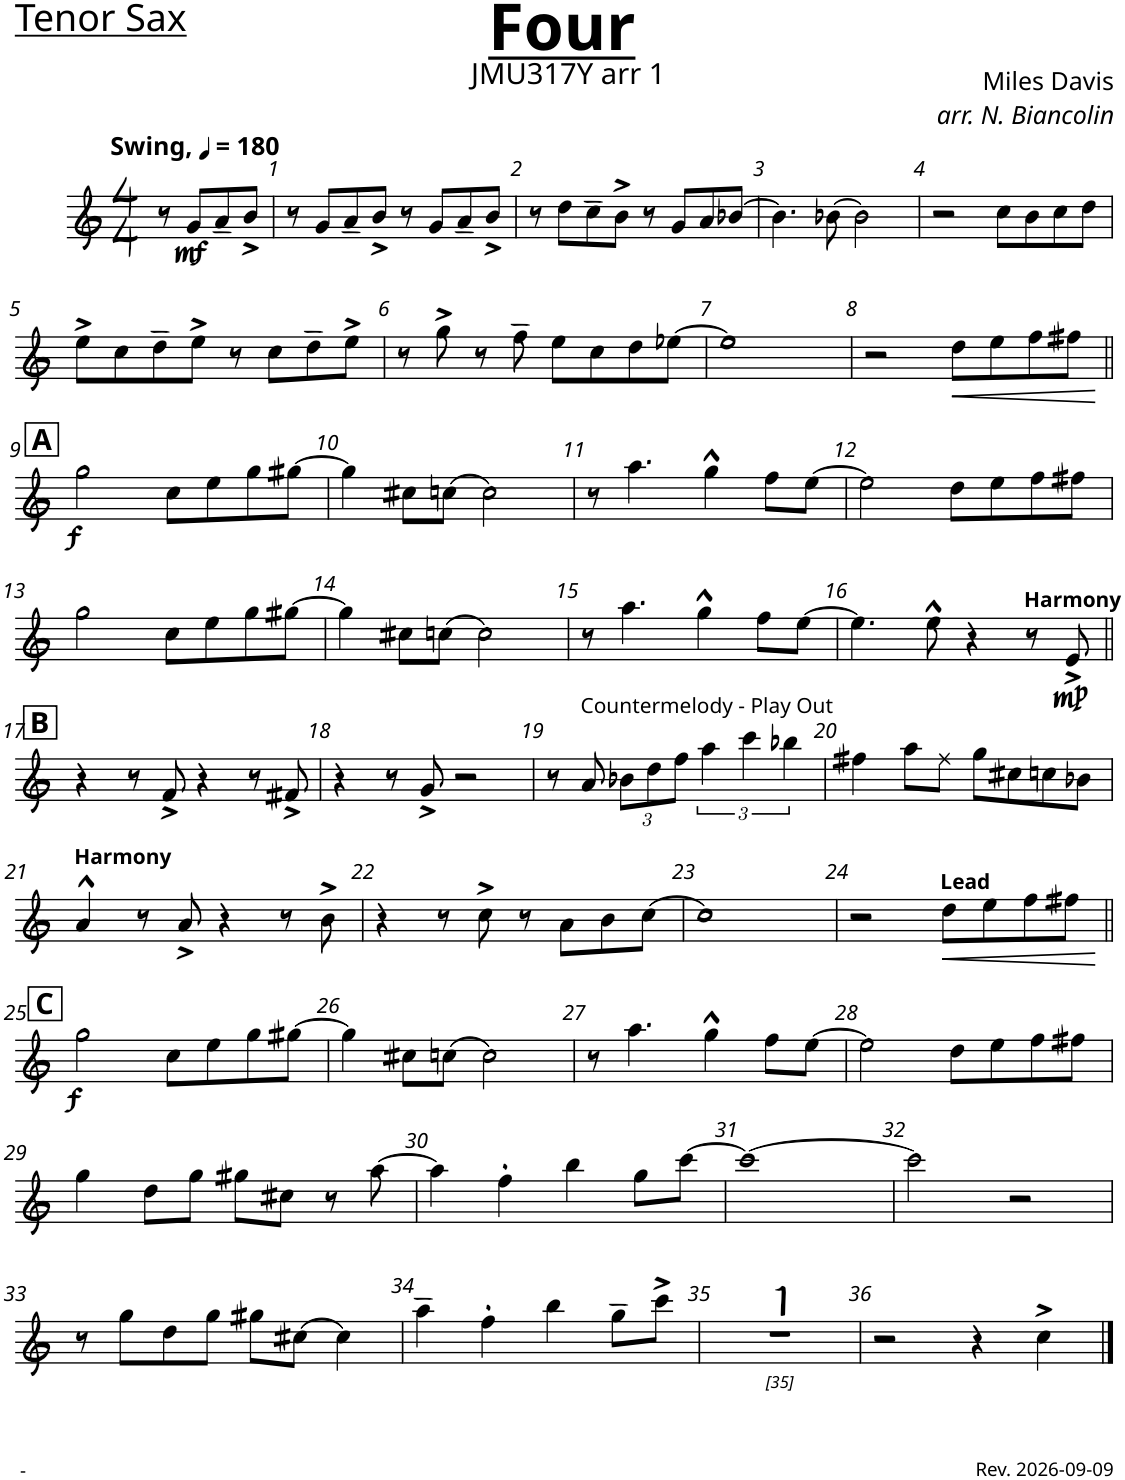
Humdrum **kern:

**kern	**dynam
*part1	*part1
*staff1	*staff1
*I"Tenor	*
*I'Tnr.	*
*clefG2	*
*Trd8c14	*
*k[]	*
*M4/4	*
*MM180	*
=	=
!LO:TX:a:B:t=Swing,	!
8r	.
!	!LO:DY:b
8g/L	mf
8a~/	.
8b^/J	.
=1	=1
8r	.
8g/L	.
8a~/	.
8b^/J	.
8r	.
8g/L	.
8a~/	.
8b^/J	.
=2	=2
8r	.
8dd\L	.
8cc~\	.
8b^\J	.
8r	.
8g/L	.
8a/	.
[8b-X/J	.
=3	=3
4.b-\]	.
[8b-X\	.
2b-\]	.
=4	=4
2r	.
8cc\L	.
8b\	.
8cc\	.
8dd\J	.
!!LO:LB:g=z
=5	=5
8ee^\L	.
8cc\	.
8dd~\	.
8ee^\J	.
8r	.
8cc\L	.
8dd~\	.
8ee^\J	.
=6	=6
8r	.
8gg^\	.
8r	.
8ff~\	.
8ee\L	.
8cc\	.
8dd\	.
[8ee-X\J	.
=7	=7
1ee-]	.
=8	=8
2r	.
!	!LO:HP:b
8dd\L	<
8ee\	.
8ff\	.
8ff#X\J	.
.	[
!!LO:LB:g=z
!!LO:REH:place=s1:a:B:cj:fs=14:t=A
=9||	=9||
!	!LO:DY:b
2gg\	f
8cc\L	.
8ee\	.
8gg\	.
[8gg#X\J	.
=10	=10
4gg#\]	.
8cc#X\L	.
[8ccn\J	.
2cc\]	.
=11	=11
8r	.
4.aa\	.
4gg'^^\	.
8ff\L	.
[8ee\J	.
=12	=12
2ee\]	.
8dd\L	.
8ee\	.
8ff\	.
8ff#X\J	.
!!LO:LB:g=z
=13	=13
2gg\	.
8cc\L	.
8ee\	.
8gg\	.
[8gg#X\J	.
=14	=14
4gg#\]	.
8cc#X\L	.
[8ccn\J	.
2cc\]	.
=15	=15
8r	.
4.aa\	.
4gg'^^\	.
8ff\L	.
[8ee\J	.
=16	=16
4.ee\]	.
8ee'^^\	.
4r	.
!LO:TX:a:B:t=Harmony	!
8r	.
!	!LO:DY:b
8e^/	mp
!!LO:LB:g=z
!!LO:REH:place=s1:a:B:cj:fs=14:t=B
=17||	=17||
4r	.
8r	.
8f^/	.
4r	.
8r	.
8f#X^/	.
=18	=18
4r	.
8r	.
8g^/	.
2r	.
=19	=19
8r	.
!LO:TX:a:t=Countermelody - Play Out	!
8a/	.
*Xbrackettup	*
12b-X\L	.
12dd\	.
12ff\J	.
*brackettup	*
6aa\	.
6ccc\	.
6bb-X\	.
=20	=20
4ff#X\	.
8aa\L	.
8ff#\J	.
8gg\L	.
8cc#X\	.
8ccn\	.
8b-X\J	.
!!LO:LB:g=z
=21	=21
!LO:TX:a:B:t=Harmony	!
4a'^^/	.
8r	.
8a^/	.
4r	.
8r	.
8b^\	.
=22	=22
4r	.
8r	.
8cc^\	.
8r	.
8a\L	.
8b\	.
[8cc\J	.
=23	=23
1cc]	.
=24	=24
2r	.
!LO:TX:a:B:t=Lead	!
!	!LO:HP:b
8dd\L	<
8ee\	.
8ff\	.
8ff#X\J	.
.	[
!!LO:LB:g=z
!!LO:REH:place=s1:a:B:cj:fs=14:t=C
=25||	=25||
!	!LO:DY:b
2gg\	f
8cc\L	.
8ee\	.
8gg\	.
[8gg#X\J	.
=26	=26
4gg#\]	.
8cc#X\L	.
[8ccn\J	.
2cc\]	.
=27	=27
8r	.
4.aa\	.
4gg^^\	.
8ff\L	.
[8ee\J	.
=28	=28
2ee\]	.
8dd\L	.
8ee\	.
8ff\	.
8ff#X\J	.
!!LO:LB:g=z
=29	=29
4gg\	.
8dd\L	.
8gg\J	.
8gg#X\L	.
8cc#X\J	.
8r	.
[8aa\	.
=30	=30
4aa\]	.
4ff'\	.
4bb\	.
8gg\L	.
[8ccc\J	.
=31	=31
1ccc_	.
=32	=32
2ccc\]	.
2r	.
!!LO:LB:g=z
=33	=33
8r	.
8gg\L	.
8dd\	.
8gg\J	.
8gg#X\L	.
[8cc#X\J	.
4cc#\]	.
=34	=34
4aa~\	.
4ff'\	.
4bb\	.
8gg~\L	.
8ccc^\J	.
=35	=35
1r	.
=36	=36
2r	.
4r	.
4cc^\	.
==	==
*-	*-
